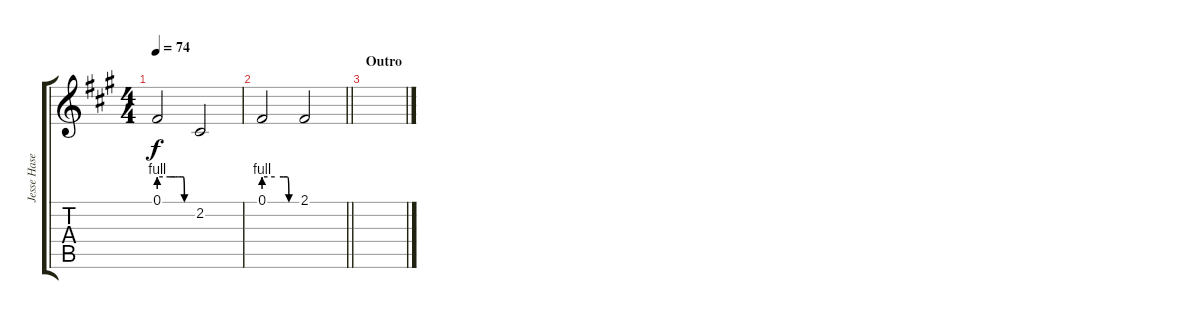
\track ("Jesse Hasek (Right)" "Jesse Hase") {instrument clarinet}
\staff {score tabs}
\tuning (E4 B3 G3 D3 A2 E2) {hide}
\ts (4 4)
\tempo 74
\clef g2
\ks f#minor
0.1{be (custom 0 4 20 4 30 4 33 4 36 4 38 4 41 4 44 4 46 0 60 0)}.2{dy f} 2.2.2 |
\barLineRight lightlight
0.1{be (custom 0 4 20 4 36 4 43 4 46 0 60 0)}.2 2.1.2 |
\section ("" "Outro")
